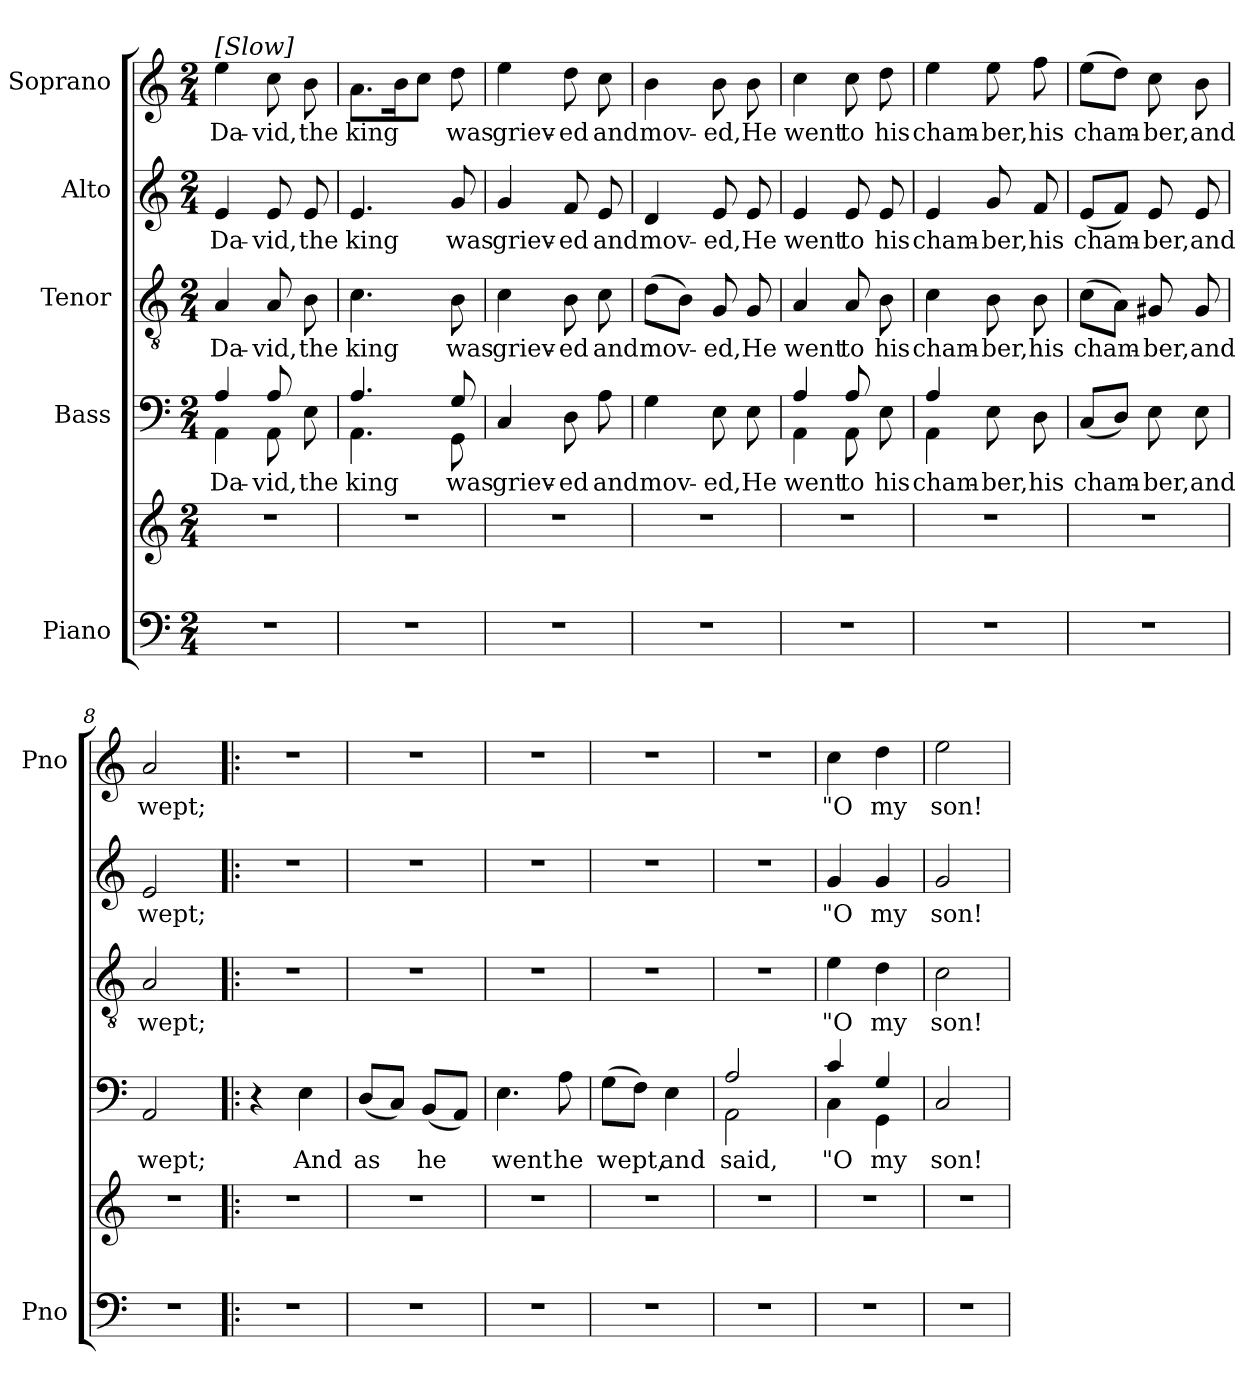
**kern	**kern	**kern	**text	**kern	**text	**kern	**text	**kern	**text
*part5	*part5	*part4	*part4	*part3	*part3	*part2	*part2	*part1	*part1
*staff6	*staff5	*staff4	*staff4	*staff3	*staff3	*staff2	*staff2	*staff1	*staff1
*I"Piano	*	*I"Bass	*	*I"Tenor	*	*I"Alto	*	*I"Soprano	*
*I'Pno	*	*	*	*	*	*	*	*I'Pno	*
*clefF4	*clefG2	*clefF4	*	*clefGv2	*	*clefG2	*	*clefG2	*
*k[]	*k[]	*k[]	*	*k[]	*	*k[]	*	*k[]	*
*a:	*a:	*a:	*	*a:	*	*a:	*	*a:	*
*M2/4	*M2/4	*M2/4	*	*M2/4	*	*M2/4	*	*M2/4	*
=1	=1	=1	=1	=1	=1	=1	=1	=1	=1
*	*	*^	*	*	*	*	*	*	*
!	!	!	!	!	!	!	!	!	!LO:TX:a:B:t=[Slow]	!
2r	2r	4A/	4AA\	Da-	4A/	Da-	4e/	Da-	4ee\	Da-
.	.	8A/	8AA\	-vid,	8A/	-vid,	8e/	-vid,	8cc\	-vid,
.	.	8E\	8ryy	the	8B\	the	8e/	the	8b\	the
=2	=2	=2	=2	=2	=2	=2	=2	=2	=2	=2
2r	2r	4.A/	4.AA\	king	4.c\	king	4.e/	king	8.a\L	king
.	.	.	.	.	.	.	.	.	16b\k	.
.	.	.	.	.	.	.	.	.	8cc\J	.
.	.	8G/	8GG\	was	8B\	was	8g/	was	8dd\	was
*	*	*v	*v	*	*	*	*	*	*	*
=3	=3	=3	=3	=3	=3	=3	=3	=3	=3
2r	2r	4C/	griev-	4c\	griev-	4g/	griev-	4ee\	griev-
.	.	8D\	-ed	8B\	-ed	8f/	-ed	8dd\	-ed
.	.	8A\	and	8c\	and	8e/	and	8cc\	and
=4	=4	=4	=4	=4	=4	=4	=4	=4	=4
2r	2r	4G\	mov-	(8d\L	mov-	4d/	mov-	4b\	mov-
.	.	.	.	8B\J)	.	.	.	.	.
.	.	8E\	-ed,	8G/	-ed,	8e/	-ed,	8b\	-ed,
.	.	8E\	He	8G/	He	8e/	He	8b\	He
!!LO:LB:g=z
=5	=5	=5	=5	=5	=5	=5	=5	=5	=5
*	*	*^	*	*	*	*	*	*	*
2r	2r	4A/	4AA\	went	4A/	went	4e/	went	4cc\	went
.	.	8A/	8AA\	to	8A/	to	8e/	to	8cc\	to
.	.	8E\	8ryy	his	8B\	his	8e/	his	8dd\	his
=6	=6	=6	=6	=6	=6	=6	=6	=6	=6	=6
2r	2r	4A/	4AA\	cham-	4c\	cham-	4e/	cham-	4ee\	cham-
.	.	8E\	4ryy	-ber,	8B\	-ber,	8g/	-ber,	8ee\	-ber,
.	.	8D\	.	his	8B\	his	8f/	his	8ff\	his
*	*	*v	*v	*	*	*	*	*	*	*
=7	=7	=7	=7	=7	=7	=7	=7	=7	=7
2r	2r	(8C/L	cham-	(8c\L	cham-	(8e/L	cham-	(8ee\L	cham-
.	.	8D/J)	.	8A\J)	.	8f/J)	.	8dd\J)	.
.	.	8E\	-ber,	8G#X/	-ber,	8e/	-ber,	8cc\	-ber,
.	.	8E\	and	8G#/	and	8e/	and	8b\	and
=8	=8	=8	=8	=8	=8	=8	=8	=8	=8
2r	2r	2AA/	wept;	2A/	wept;	2e/	wept;	2a/	wept;
=9!|:	=9!|:	=9!|:	=9!|:	=9!|:	=9!|:	=9!|:	=9!|:	=9!|:	=9!|:
2r	2r	4r	.	2r	.	2r	.	2r	.
.	.	4E\	And	.	.	.	.	.	.
!!LO:LB:g=z
=10	=10	=10	=10	=10	=10	=10	=10	=10	=10
2r	2r	(8D/L	as	2r	.	2r	.	2r	.
.	.	8C/J)	.	.	.	.	.	.	.
.	.	(8BB/L	he	.	.	.	.	.	.
.	.	8AA/J)	.	.	.	.	.	.	.
=11	=11	=11	=11	=11	=11	=11	=11	=11	=11
2r	2r	4.E\	went	2r	.	2r	.	2r	.
.	.	8A\	he	.	.	.	.	.	.
=12	=12	=12	=12	=12	=12	=12	=12	=12	=12
2r	2r	(8G\L	wept,	2r	.	2r	.	2r	.
.	.	8F\J)	.	.	.	.	.	.	.
.	.	4E\	and	.	.	.	.	.	.
=13	=13	=13	=13	=13	=13	=13	=13	=13	=13
*	*	*^	*	*	*	*	*	*	*
2r	2r	2A/	2AA\	said,	2r	.	2r	.	2r	.
=14	=14	=14	=14	=14	=14	=14	=14	=14	=14	=14
2r	2r	4c/	4C\	"O	4e\	"O	4g/	"O	4cc\	"O
.	.	4G/	4GG\	my	4d\	my	4g/	my	4dd\	my
*	*	*v	*v	*	*	*	*	*	*	*
!!LO:PB:g=z
=15	=15	=15	=15	=15	=15	=15	=15	=15	=15
2r	2r	2C/	son!	2c\	son!	2g/	son!	2ee\	son!
=	=	=	=	=	=	=	=	=	=
*-	*-	*-	*-	*-	*-	*-	*-	*-	*-
